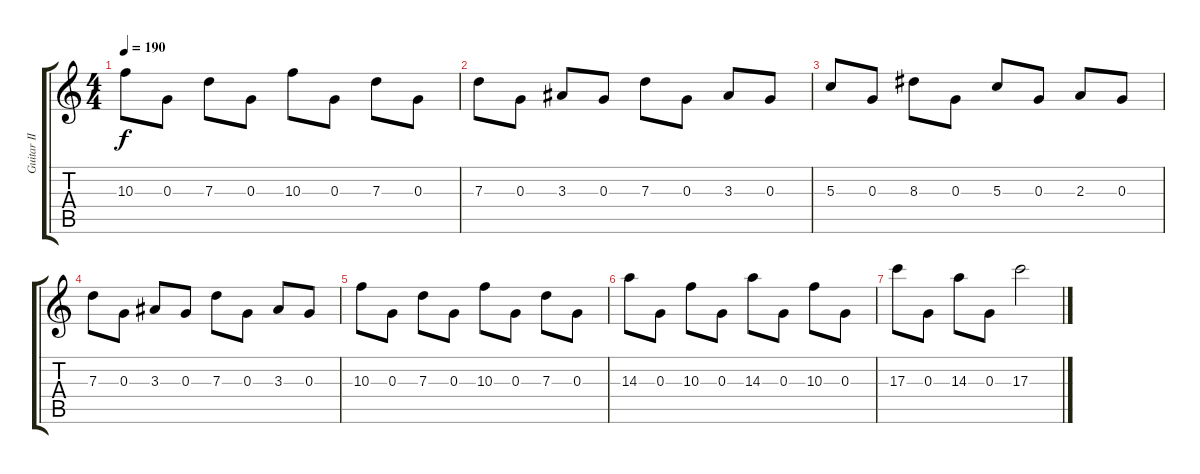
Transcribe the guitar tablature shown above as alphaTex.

\track ("Guitar II" "Guitar II") {instrument distortionguitar}
\staff {score tabs}
\tuning (E4 B3 G3 D3 A2 E2) {hide}
\ts (4 4)
\tempo 190
\clef g2
\ks c
10.3.8{dy f} 0.3.8 7.3.8 0.3.8 10.3.8 0.3.8 7.3.8 0.3.8 |
7.3.8 0.3.8 3.3.8 0.3.8 7.3.8 0.3.8 3.3.8 0.3.8 |
5.3.8 0.3.8 8.3.8 0.3.8 5.3.8 0.3.8 2.3.8 0.3.8 |
7.3.8 0.3.8 3.3.8 0.3.8 7.3.8 0.3.8 3.3.8 0.3.8 |
10.3.8 0.3.8 7.3.8 0.3.8 10.3.8 0.3.8 7.3.8 0.3.8 |
14.3.8 0.3.8 10.3.8 0.3.8 14.3.8 0.3.8 10.3.8 0.3.8 |
17.3.8 0.3.8 14.3.8 0.3.8 17.3.2
